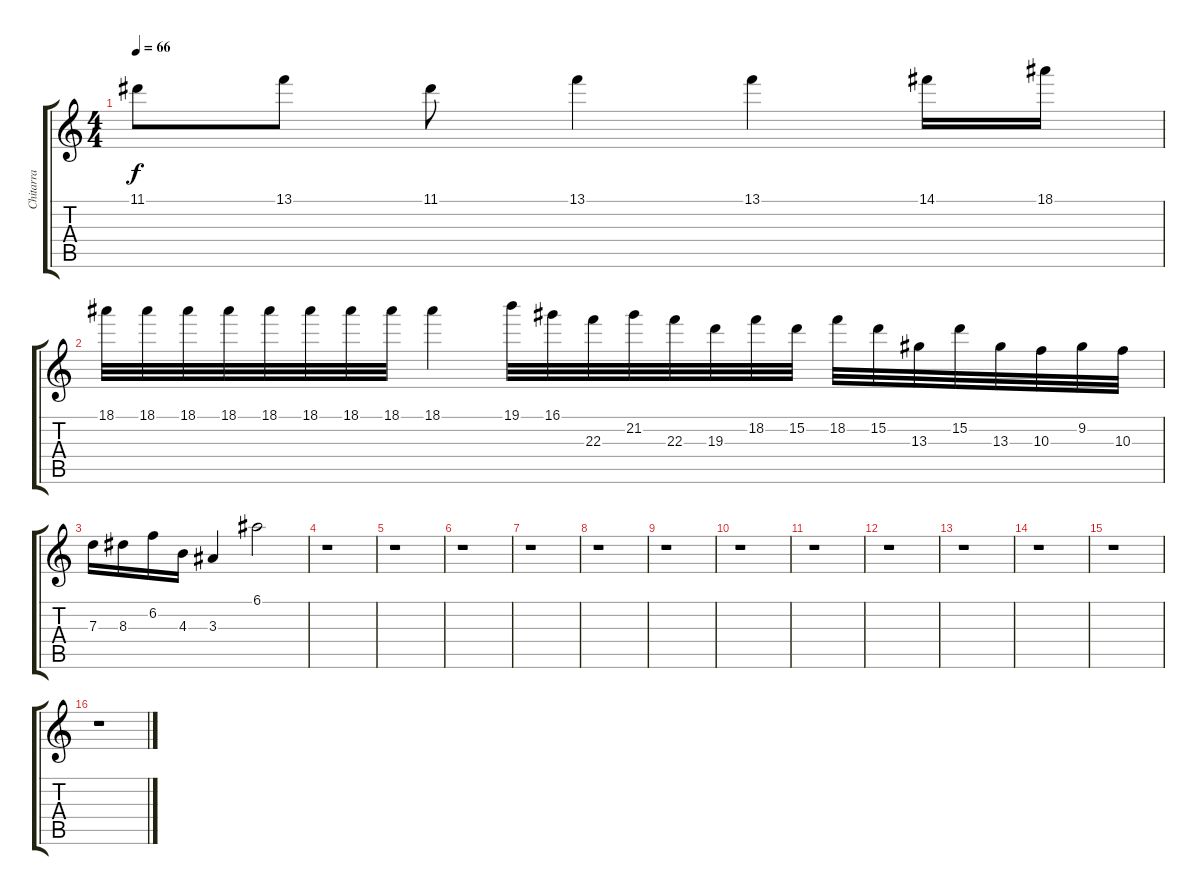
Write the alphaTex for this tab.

\track ("Chitarra" "Chitarra") {instrument electricguitarclean}
\staff {score tabs}
\tuning (E4 B3 G3 D3 A2 E2) {hide}
\ts (4 4)
\tempo 66
\clef g2
\ks c
11.1{t}.8{dy f} 13.1.8 11.1.8 13.1.4 13.1.4 14.1.16 18.1.16 |
18.1.32 18.1.32 18.1.32 18.1.32 18.1.32 18.1.32 18.1.32 18.1.32 18.1.4 19.1.32 16.1.32 22.3.32 21.2.32 22.3.32 19.3.32 18.2.32 15.2.32 18.2.32 15.2.32 13.3.32 15.2.32 13.3.32 10.3.32 9.2.32 10.3.32 |
7.3.16 8.3.16 6.2.16 4.3.16 3.3.4 6.1.2 |
r.1 |
r.1 |
r.1 |
r.1 |
r.1 |
r.1 |
r.1 |
r.1 |
r.1 |
r.1 |
r.1 |
r.1 |
r.1
